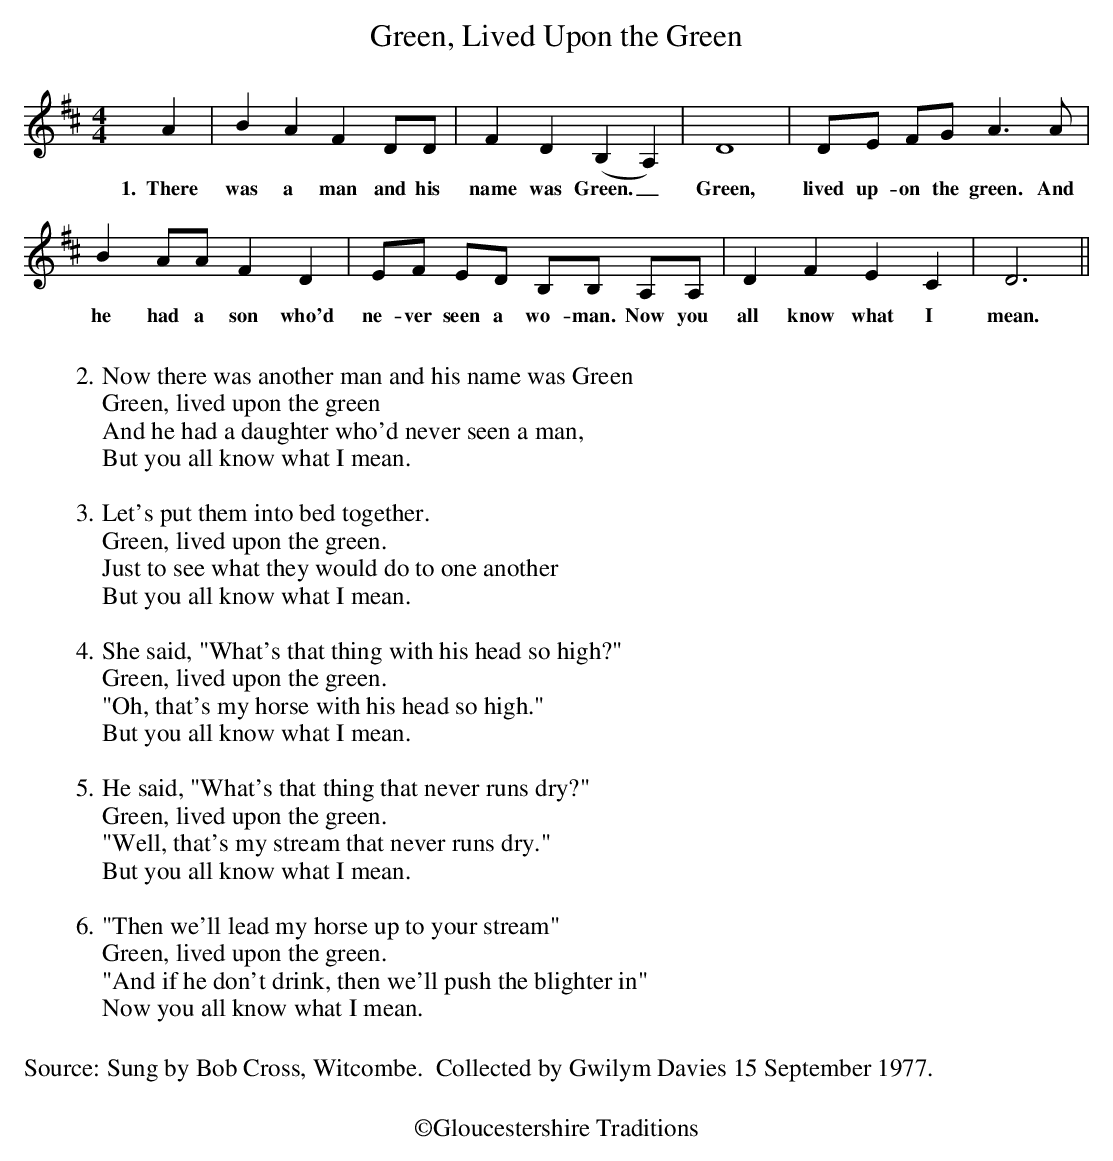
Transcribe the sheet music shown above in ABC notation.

X:1
T: Green, Lived Upon the Green
M: 4/4
L:  1/4
K: D
A|BAFD/D/|FD(B,A,)|D4| D/E/ F/G/A>A|
w: 1.~~There was a man and his name was Green._  Green, lived up-on the green. And
BA/A/FD|E/F/ E/D/ B,/B,/ A,/A,/|DFEC|D3||
w:he had a son who'd ne-ver seen a wo-man.  Now you all know what I mean.
W:
W:2. Now there was another man and his name was Green
W:Green, lived upon the green
W: And he had a daughter who'd never seen a man,
W:But you all know what I mean.
W:
W:3.Let's put them into bed together.
W: Green, lived upon the green.
W:Just to see what they would do to one another
W: But you all know what I mean.
W:
W: 4.She said, "What's that thing with his head so high?"
W:Green, lived upon the green.
W: "Oh, that's my horse with his head so high."
W:But you all know what I mean.
W:
W:5.He said, "What's that thing that never runs dry?"
W: Green, lived upon the green.
W:"Well, that's my stream that never runs dry."
W: But you all know what I mean.
W:
W: 6."Then we'll lead my horse up to your stream"
W:Green, lived upon the green.
W: "And if he don't drink, then we'll push the blighter in"
W: Now you all know what I mean.
W:
